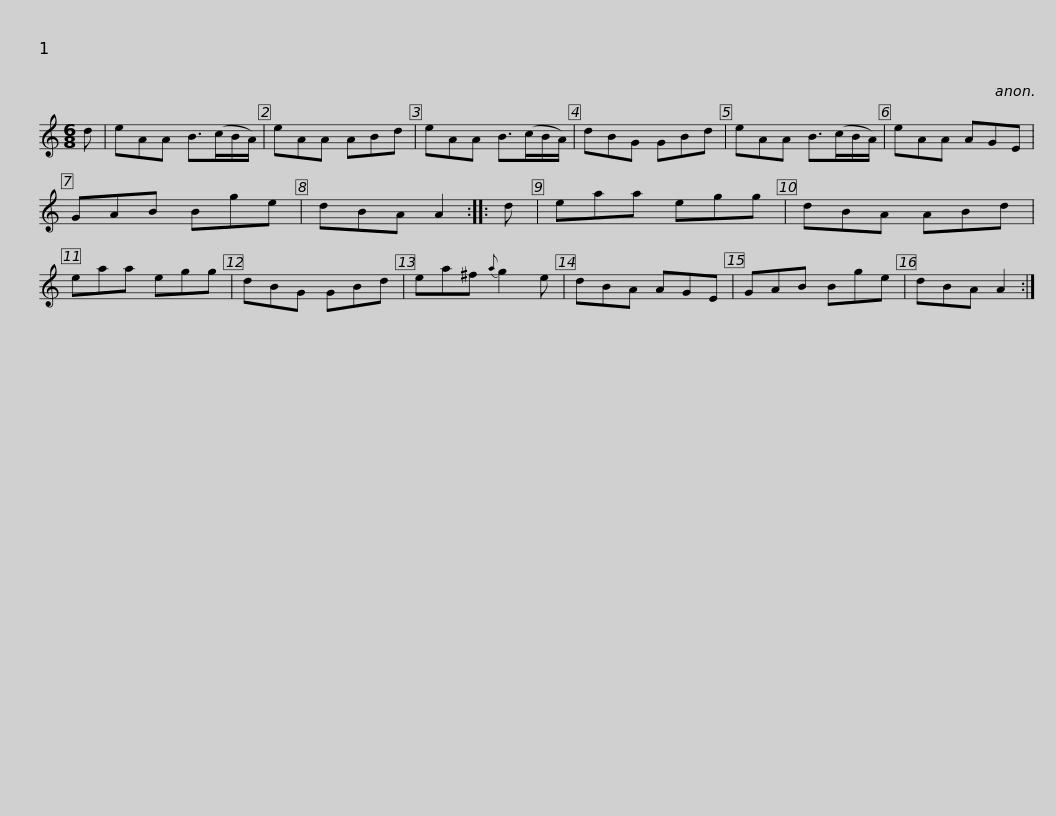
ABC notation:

X:1
L:1/8
M:6/8
I:linebreak $
K:C
V:1 treble
V:1
 d | eAA B>(cB/A/) | eAA ABd | eAA B>(cB/A/) | dBG GBd | %5
 eAA B>(cB/A/) | eAA AGE |$ GAB Bge | dBA A2 :: d | %10
 eaa egg | dBA ABd | eaa egg | dBG GBd | ea^f{a} g2 e |$ %15
 dBA AGE | GAB Bge | dBA A2 :| %18
